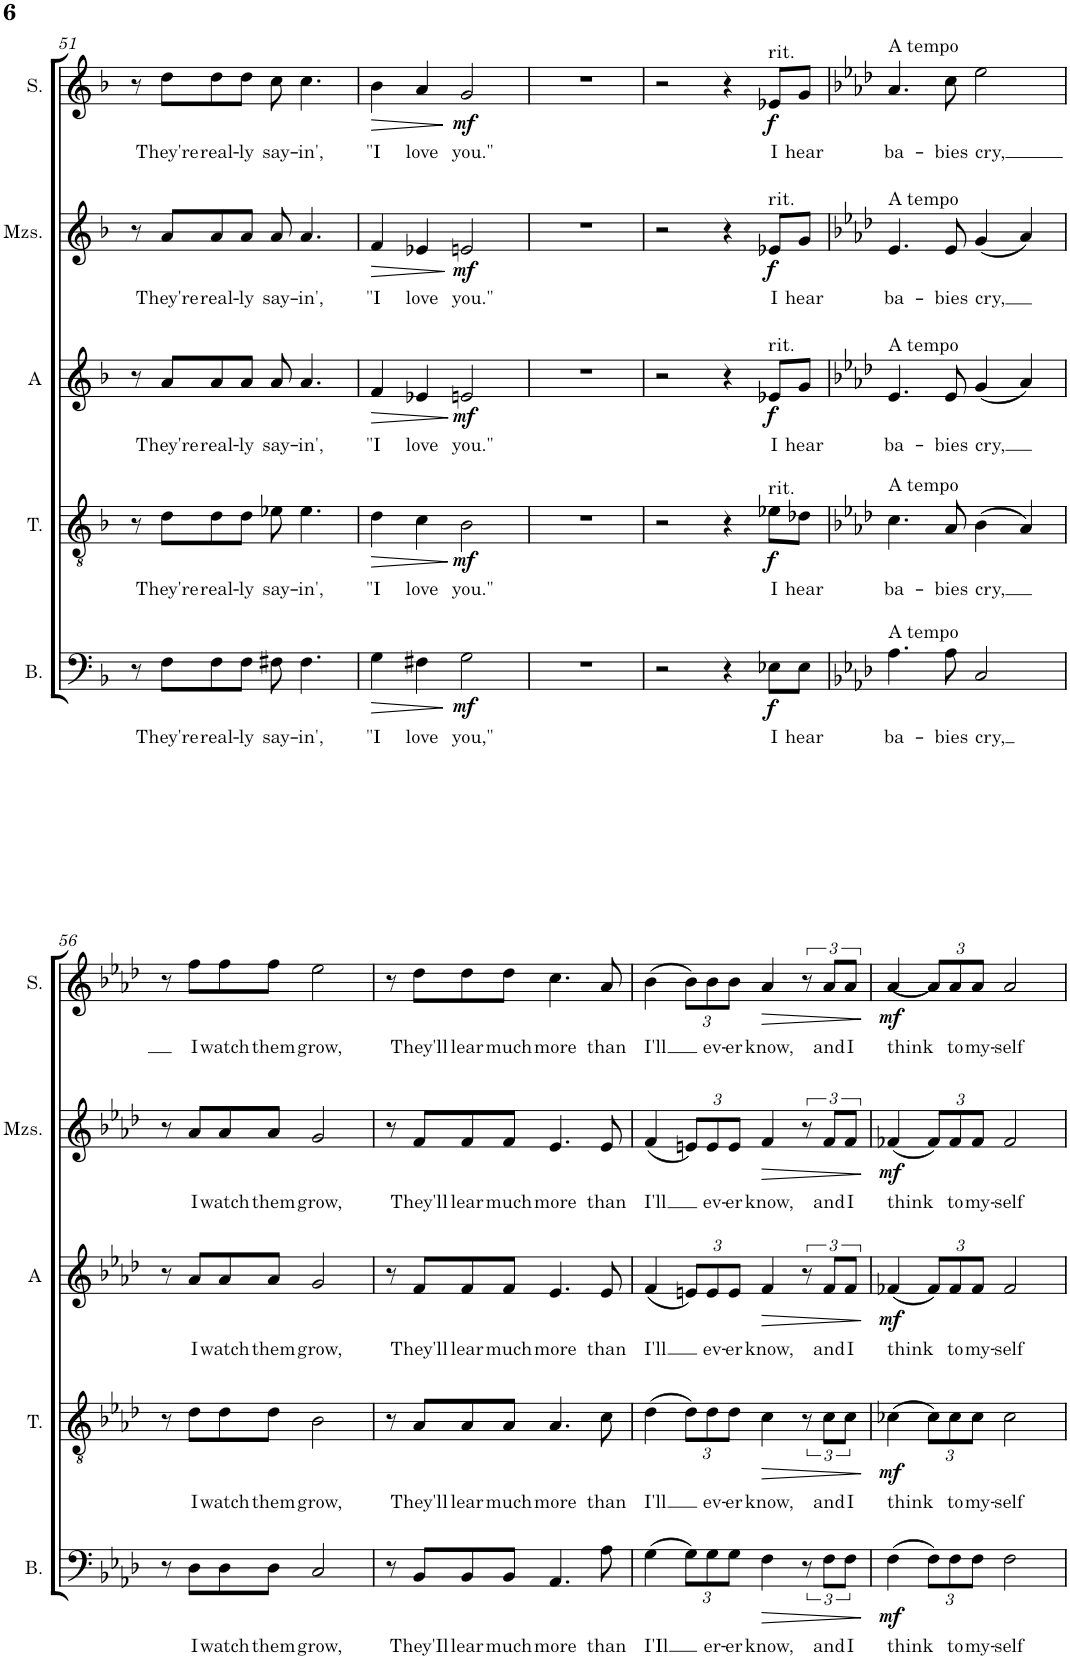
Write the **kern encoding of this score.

**kern	**text	**dynam	**kern	**text	**dynam	**kern	**text	**dynam	**kern	**text	**dynam	**kern	**text	**dynam
*part5	*part5	*part5	*part4	*part4	*part4	*part3	*part3	*part3	*part2	*part2	*part2	*part1	*part1	*part1
*staff5	*staff5	*staff5	*staff4	*staff4	*staff4	*staff3	*staff3	*staff3	*staff2	*staff2	*staff2	*staff1	*staff1	*staff1
*I"Bass	*	*	*I"Ténor	*	*	*I"A	*	*	*I"Mezzo-soprano	*	*	*I"Soprano	*	*
*I'B.	*	*	*I'T.	*	*	*I'A	*	*	*I'Mzs.	*	*	*I'S.	*	*
!!LO:PB:g=z
*clefF4	*	*	*clefGv2	*	*	*clefG2	*	*	*clefG2	*	*	*clefG2	*	*
*k[b-]	*	*	*k[b-]	*	*	*k[b-]	*	*	*k[b-]	*	*	*k[b-]	*	*
*M4/4	*	*	*M4/4	*	*	*M4/4	*	*	*M4/4	*	*	*M4/4	*	*
=51	=51	=51	=51	=51	=51	=51	=51	=51	=51	=51	=51	=51	=51	=51
8r	.	.	8r	.	.	8r	.	.	8r	.	.	8r	.	.
!	!LO:LY:b	!	!	!LO:LY:b	!	!	!LO:LY:b	!	!	!LO:LY:b	!	!	!LO:LY:b	!
8F\L	They're	.	8d\L	They're	.	8a/L	They're	.	8a/L	They're	.	8dd\L	They're	.
!	!LO:LY:b	!	!	!LO:LY:b	!	!	!LO:LY:b	!	!	!LO:LY:b	!	!	!LO:LY:b	!
8F\	real-	.	8d\	real-	.	8a/	real-	.	8a/	real-	.	8dd\	real-	.
!	!LO:LY:b	!	!	!LO:LY:b	!	!	!LO:LY:b	!	!	!LO:LY:b	!	!	!LO:LY:b	!
8F\J	-ly	.	8d\J	-ly	.	8a/J	-ly	.	8a/J	-ly	.	8dd\J	-ly	.
!	!LO:LY:b	!	!	!LO:LY:b	!	!	!LO:LY:b	!	!	!LO:LY:b	!	!	!LO:LY:b	!
8F#X\	say-	.	8e-X\	say-	.	8a/	say-	.	8a/	say-	.	8cc\	say-	.
!	!LO:LY:b	!	!	!LO:LY:b	!	!	!LO:LY:b	!	!	!LO:LY:b	!	!	!LO:LY:b	!
4.F#\	-in',	.	4.e-\	-in',	.	4.a/	-in',	.	4.a/	-in',	.	4.cc\	-in',	.
=52	=52	=52	=52	=52	=52	=52	=52	=52	=52	=52	=52	=52	=52	=52
!	!LO:LY:b	!LO:HP:b	!	!LO:LY:b	!LO:HP:b	!	!LO:LY:b	!LO:HP:b	!	!LO:LY:b	!LO:HP:b	!	!LO:LY:b	!LO:HP:b
4G\	"I	>	4d\	"I	>	4f/	"I	>	4f/	"I	>	4b-\	"I	>
!	!LO:LY:b	!	!	!LO:LY:b	!	!	!LO:LY:b	!	!	!LO:LY:b	!	!	!LO:LY:b	!
4F#X\	love	.	4c\	love	.	4e-X/	love	.	4e-X/	love	.	4a/	love	.
!	!LO:LY:b	!LO:DY:n=1:b	!	!LO:LY:b	!LO:DY:n=1:b	!	!LO:LY:b	!LO:DY:n=1:b	!	!LO:LY:b	!LO:DY:n=1:b	!	!LO:LY:b	!LO:DY:n=1:b
2G\	you,"	] mf	2B-\	you."	] mf	2en/	you."	] mf	2en/	you."	] mf	2g/	you."	] mf
=53	=53	=53	=53	=53	=53	=53	=53	=53	=53	=53	=53	=53	=53	=53
1r	.	.	1r	.	.	1r	.	.	1r	.	.	1r	.	.
=54	=54	=54	=54	=54	=54	=54	=54	=54	=54	=54	=54	=54	=54	=54
2r	.	.	2r	.	.	2r	.	.	2r	.	.	2r	.	.
4r	.	.	4r	.	.	4r	.	.	4r	.	.	4r	.	.
!	!	!	!	!	!	!	!	!	!	!	!	!LO:TX:a:t=rit.	!	!
!	!	!	!	!	!	!	!	!	!LO:TX:a:t=rit.	!	!	!	!	!
!	!	!	!	!	!	!LO:TX:a:t=rit.	!	!	!	!	!	!	!	!
!	!	!	!LO:TX:a:t=rit.	!	!	!	!	!	!	!	!	!	!	!
!	!LO:LY:b	!LO:DY:b	!	!LO:LY:b	!LO:DY:b	!	!LO:LY:b	!LO:DY:b	!	!LO:LY:b	!LO:DY:b	!	!LO:LY:b	!LO:DY:b
8E-X\L	I	f	8e-X\L	I	f	8e-X/L	I	f	8e-X/L	I	f	8e-X/L	I	f
!	!LO:LY:b	!	!	!LO:LY:b	!	!	!LO:LY:b	!	!	!LO:LY:b	!	!	!LO:LY:b	!
8E-\J	hear	.	8d-X\J	hear	.	8g/J	hear	.	8g/J	hear	.	8g/J	hear	.
=55	=55	=55	=55	=55	=55	=55	=55	=55	=55	=55	=55	=55	=55	=55
*k[b-e-a-d-]	*	*	*k[b-e-a-d-]	*	*	*k[b-e-a-d-]	*	*	*k[b-e-a-d-]	*	*	*k[b-e-a-d-]	*	*
!	!	!	!	!	!	!	!	!	!	!	!	!LO:TX:a:t=A tempo	!	!
!	!	!	!	!	!	!	!	!	!LO:TX:a:t=A tempo	!	!	!	!	!
!	!	!	!	!	!	!LO:TX:a:t=A tempo	!	!	!	!	!	!	!	!
!	!	!	!LO:TX:a:t=A tempo	!	!	!	!	!	!	!	!	!	!	!
!LO:TX:a:t=A tempo	!	!	!	!	!	!	!	!	!	!	!	!	!	!
!	!LO:LY:b	!	!	!LO:LY:b	!	!	!LO:LY:b	!	!	!LO:LY:b	!	!	!LO:LY:b	!
4.A-\	ba-	.	4.c\	ba-	.	4.e-/	ba-	.	4.e-/	ba-	.	4.a-/	ba-	.
!	!LO:LY:b	!	!	!LO:LY:b	!	!	!LO:LY:b	!	!	!LO:LY:b	!	!	!LO:LY:b	!
8A-\	-bies	.	8A-/	-bies	.	8e-/	-bies	.	8e-/	-bies	.	8cc\	-bies	.
!	!LO:LY:b	!	!	!LO:LY:b	!	!	!LO:LY:b	!	!	!LO:LY:b	!	!	!LO:LY:b	!
2C/	cry,	.	(4B-\	cry,	.	(4g/	cry,	.	(4g/	cry,	.	2ee-\	cry,	.
.	.	.	4A-/)	.	.	4a-/)	.	.	4a-/)	.	.	.	.	.
!!LO:LB:g=z
=56	=56	=56	=56	=56	=56	=56	=56	=56	=56	=56	=56	=56	=56	=56
8r	.	.	8r	.	.	8r	.	.	8r	.	.	8r	.	.
!	!LO:LY:b	!	!	!LO:LY:b	!	!	!LO:LY:b	!	!	!LO:LY:b	!	!	!LO:LY:b	!
8D-\L	I	.	8d-\L	I	.	8a-/L	I	.	8a-/L	I	.	8ff\L	I	.
!	!LO:LY:b	!	!	!LO:LY:b	!	!	!LO:LY:b	!	!	!LO:LY:b	!	!	!LO:LY:b	!
8D-\	watch	.	8d-\	watch	.	8a-/	watch	.	8a-/	watch	.	8ff\	watch	.
!	!LO:LY:b	!	!	!LO:LY:b	!	!	!LO:LY:b	!	!	!LO:LY:b	!	!	!LO:LY:b	!
8D-\J	them	.	8d-\J	them	.	8a-/J	them	.	8a-/J	them	.	8ff\J	them	.
!	!LO:LY:b	!	!	!LO:LY:b	!	!	!LO:LY:b	!	!	!LO:LY:b	!	!	!LO:LY:b	!
2C/	grow,	.	2B-\	grow,	.	2g/	grow,	.	2g/	grow,	.	2ee-\	grow,	.
=57	=57	=57	=57	=57	=57	=57	=57	=57	=57	=57	=57	=57	=57	=57
8r	.	.	8r	.	.	8r	.	.	8r	.	.	8r	.	.
!	!LO:LY:b	!	!	!LO:LY:b	!	!	!LO:LY:b	!	!	!LO:LY:b	!	!	!LO:LY:b	!
8BB-/L	They'Il	.	8A-/L	They'll	.	8f/L	They'll	.	8f/L	They'll	.	8dd-\L	They'll	.
!	!LO:LY:b	!	!	!LO:LY:b	!	!	!LO:LY:b	!	!	!LO:LY:b	!	!	!LO:LY:b	!
8BB-/	lear	.	8A-/	lear	.	8f/	lear	.	8f/	lear	.	8dd-\	lear	.
!	!LO:LY:b	!	!	!LO:LY:b	!	!	!LO:LY:b	!	!	!LO:LY:b	!	!	!LO:LY:b	!
8BB-/J	much	.	8A-/J	much	.	8f/J	much	.	8f/J	much	.	8dd-\J	much	.
!	!LO:LY:b	!	!	!LO:LY:b	!	!	!LO:LY:b	!	!	!LO:LY:b	!	!	!LO:LY:b	!
4.AA-/	more	.	4.A-/	more	.	4.e-/	more	.	4.e-/	more	.	4.cc\	more	.
!	!LO:LY:b	!	!	!LO:LY:b	!	!	!LO:LY:b	!	!	!LO:LY:b	!	!	!LO:LY:b	!
8A-\	than	.	8c\	than	.	8e-/	than	.	8e-/	than	.	8a-/	than	.
=58	=58	=58	=58	=58	=58	=58	=58	=58	=58	=58	=58	=58	=58	=58
!	!LO:LY:b	!	!	!LO:LY:b	!	!	!LO:LY:b	!	!	!LO:LY:b	!	!	!LO:LY:b	!
(4G\	I'Il	.	(4d-\	I'll	.	(4f/	I'll	.	(4f/	I'll	.	(4b-\	I'll	.
*Xbrackettup	*	*	*Xbrackettup	*	*	*Xbrackettup	*	*	*Xbrackettup	*	*	*Xbrackettup	*	*
12G\L)	.	.	12d-\L)	.	.	12en/L)	.	.	12en/L)	.	.	12b-\L)	.	.
!	!LO:LY:b	!	!	!LO:LY:b	!	!	!LO:LY:b	!	!	!LO:LY:b	!	!	!LO:LY:b	!
12G\	er-	.	12d-\	ev-	.	12e/	ev-	.	12e/	ev-	.	12b-\	ev-	.
!	!LO:LY:b	!	!	!LO:LY:b	!	!	!LO:LY:b	!	!	!LO:LY:b	!	!	!LO:LY:b	!
12G\J	-er	.	12d-\J	-er	.	12e/J	-er	.	12e/J	-er	.	12b-\J	-er	.
!	!LO:LY:b	!LO:HP:b	!	!LO:LY:b	!LO:HP:b	!	!LO:LY:b	!LO:HP:b	!	!LO:LY:b	!LO:HP:b	!	!LO:LY:b	!LO:HP:b
4F\	know,	>	4c\	know,	>	4f/	know,	>	4f/	know,	>	4a-/	know,	>
*brackettup	*	*	*brackettup	*	*	*brackettup	*	*	*brackettup	*	*	*brackettup	*	*
12r	.	.	12r	.	.	12r	.	.	12r	.	.	12r	.	.
!	!LO:LY:b	!	!	!LO:LY:b	!	!	!LO:LY:b	!	!	!LO:LY:b	!	!	!LO:LY:b	!
12F\L	and	.	12c\L	and	.	12f/L	and	.	12f/L	and	.	12a-/L	and	.
!	!LO:LY:b	!	!	!LO:LY:b	!	!	!LO:LY:b	!	!	!LO:LY:b	!	!	!LO:LY:b	!
12F\J	I	.	12c\J	I	.	12f/J	I	.	12f/J	I	.	12a-/J	I	.
.	.	]	.	.	]	.	.	]	.	.	]	.	.	]
=59	=59	=59	=59	=59	=59	=59	=59	=59	=59	=59	=59	=59	=59	=59
!	!LO:LY:b	!LO:DY:b	!	!LO:LY:b	!LO:DY:b	!	!LO:LY:b	!LO:DY:b	!	!LO:LY:b	!LO:DY:b	!	!LO:LY:b	!LO:DY:b
(4F\	think	mf	(4c-X\	think	mf	(4f-X/	think	mf	(4f-X/	think	mf	(4a-/	think	mf
*Xbrackettup	*	*	*Xbrackettup	*	*	*Xbrackettup	*	*	*Xbrackettup	*	*	*Xbrackettup	*	*
12F\L)	.	.	12c-\L)	.	.	12f-/L)	.	.	12f-/L)	.	.	12a-/L)	.	.
!	!LO:LY:b	!	!	!LO:LY:b	!	!	!LO:LY:b	!	!	!LO:LY:b	!	!	!LO:LY:b	!
12F\	to	.	12c-\	to	.	12f-/	to	.	12f-/	to	.	12a-/	to	.
!	!LO:LY:b	!	!	!LO:LY:b	!	!	!LO:LY:b	!	!	!LO:LY:b	!	!	!LO:LY:b	!
12F\J	my-	.	12c-\J	my-	.	12f-/J	my-	.	12f-/J	my-	.	12a-/J	my-	.
!	!LO:LY:b	!	!	!LO:LY:b	!	!	!LO:LY:b	!	!	!LO:LY:b	!	!	!LO:LY:b	!
2F\	-self	.	2c-\	-self	.	2f-/	-self	.	2f-/	-self	.	2a-/	-self	.
=	=	=	=	=	=	=	=	=	=	=	=	=	=	=
*-	*-	*-	*-	*-	*-	*-	*-	*-	*-	*-	*-	*-	*-	*-
